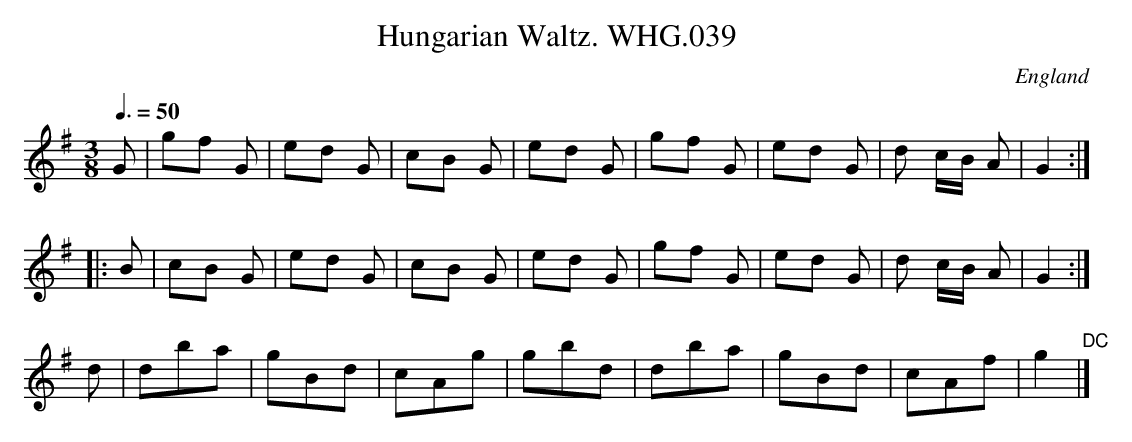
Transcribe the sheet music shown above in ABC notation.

X:1
T:Hungarian Waltz. WHG.039
O:England
M:3/8
L:1/8
Q:3/8=50
K:G
G|gf G|ed G|cB G|ed G|\
gf G|ed G|d c/B/ A|G2:|
|:B|cB G|ed G|cB G|ed G|\
gf G|ed G|d c/B/ A|G2:|
d|dba|gBd|cAg|gbd|\
dba|gBd|cAf|g2" DC"|]
